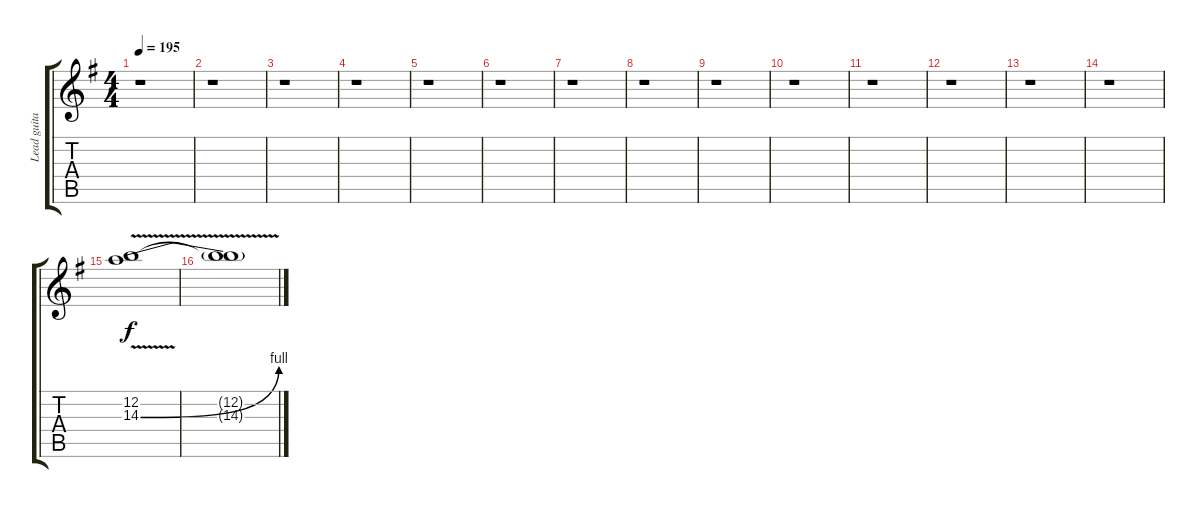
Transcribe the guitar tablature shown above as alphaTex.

\track ("Lead guitar 1" "Lead guita") {instrument distortionguitar}
\staff {score tabs}
\tuning (E4 B3 G3 D3 A2 E2) {hide}
\ts (4 4)
\tempo 195
\clef g2
\ks eminor
r.1{dy f} |
r.1 |
r.1 |
r.1 |
r.1 |
r.1 |
r.1 |
r.1 |
r.1 |
r.1 |
r.1 |
r.1 |
r.1 |
r.1 |
(12.2 14.3{be (bend 0 0 60 4) v}).1 |
(12.2{t} 14.3{t}).1
